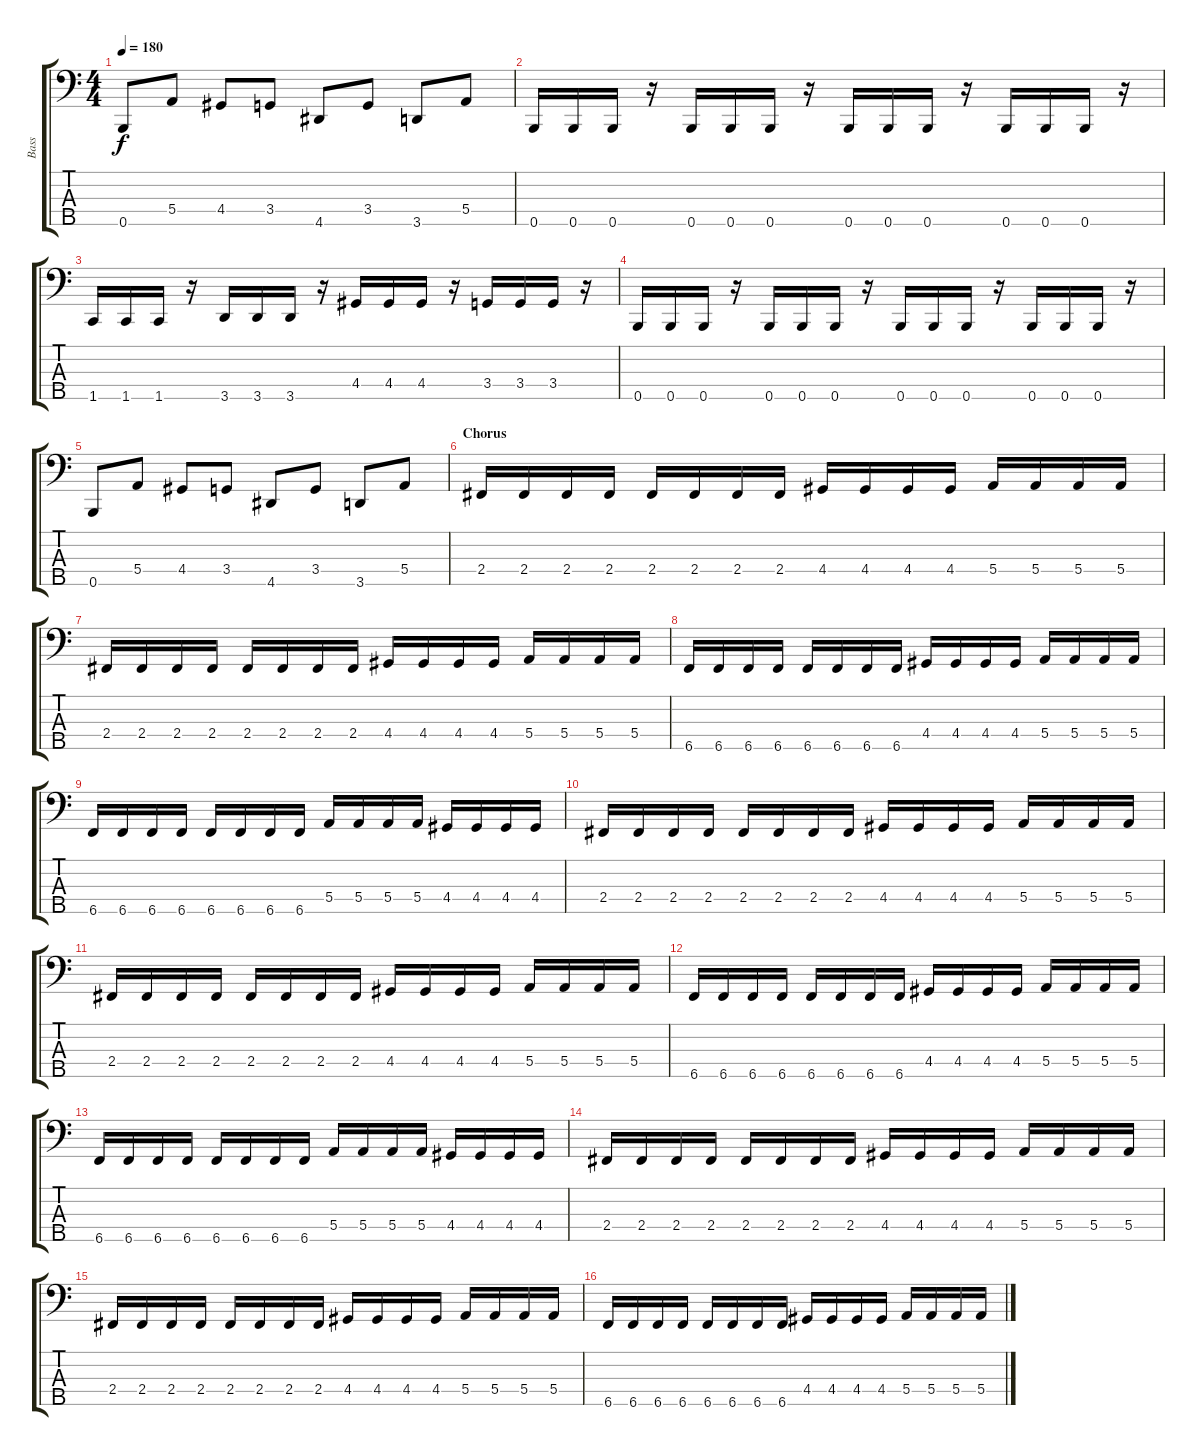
\track ("Bass" "Bass") {instrument electricbassfinger}
\staff {score tabs}
\tuning (G2 D2 A1 E1 B0) {hide}
\ts (4 4)
\tempo 180
\clef f4
\ks c
0.5.8{dy f} 5.4.8 4.4.8 3.4.8 4.5.8 3.4.8 3.5.8 5.4.8 |
0.5.16 0.5.16 0.5.16 r.16 0.5.16 0.5.16 0.5.16 r.16 0.5.16 0.5.16 0.5.16 r.16 0.5.16 0.5.16 0.5.16 r.16 |
1.5.16 1.5.16 1.5.16 r.16 3.5.16 3.5.16 3.5.16 r.16 4.4.16 4.4.16 4.4.16 r.16 3.4.16 3.4.16 3.4.16 r.16 |
0.5.16 0.5.16 0.5.16 r.16 0.5.16 0.5.16 0.5.16 r.16 0.5.16 0.5.16 0.5.16 r.16 0.5.16 0.5.16 0.5.16 r.16 |
0.5.8 5.4.8 4.4.8 3.4.8 4.5.8 3.4.8 3.5.8 5.4.8 |
\section ("" "Chorus")
2.4.16 2.4.16 2.4.16 2.4.16 2.4.16 2.4.16 2.4.16 2.4.16 4.4.16 4.4.16 4.4.16 4.4.16 5.4.16 5.4.16 5.4.16 5.4.16 |
2.4.16 2.4.16 2.4.16 2.4.16 2.4.16 2.4.16 2.4.16 2.4.16 4.4.16 4.4.16 4.4.16 4.4.16 5.4.16 5.4.16 5.4.16 5.4.16 |
6.5.16 6.5.16 6.5.16 6.5.16 6.5.16 6.5.16 6.5.16 6.5.16 4.4.16 4.4.16 4.4.16 4.4.16 5.4.16 5.4.16 5.4.16 5.4.16 |
6.5.16 6.5.16 6.5.16 6.5.16 6.5.16 6.5.16 6.5.16 6.5.16 5.4.16 5.4.16 5.4.16 5.4.16 4.4.16 4.4.16 4.4.16 4.4.16 |
2.4.16 2.4.16 2.4.16 2.4.16 2.4.16 2.4.16 2.4.16 2.4.16 4.4.16 4.4.16 4.4.16 4.4.16 5.4.16 5.4.16 5.4.16 5.4.16 |
2.4.16 2.4.16 2.4.16 2.4.16 2.4.16 2.4.16 2.4.16 2.4.16 4.4.16 4.4.16 4.4.16 4.4.16 5.4.16 5.4.16 5.4.16 5.4.16 |
6.5.16 6.5.16 6.5.16 6.5.16 6.5.16 6.5.16 6.5.16 6.5.16 4.4.16 4.4.16 4.4.16 4.4.16 5.4.16 5.4.16 5.4.16 5.4.16 |
6.5.16 6.5.16 6.5.16 6.5.16 6.5.16 6.5.16 6.5.16 6.5.16 5.4.16 5.4.16 5.4.16 5.4.16 4.4.16 4.4.16 4.4.16 4.4.16 |
2.4.16 2.4.16 2.4.16 2.4.16 2.4.16 2.4.16 2.4.16 2.4.16 4.4.16 4.4.16 4.4.16 4.4.16 5.4.16 5.4.16 5.4.16 5.4.16 |
2.4.16 2.4.16 2.4.16 2.4.16 2.4.16 2.4.16 2.4.16 2.4.16 4.4.16 4.4.16 4.4.16 4.4.16 5.4.16 5.4.16 5.4.16 5.4.16 |
6.5.16 6.5.16 6.5.16 6.5.16 6.5.16 6.5.16 6.5.16 6.5.16 4.4.16 4.4.16 4.4.16 4.4.16 5.4.16 5.4.16 5.4.16 5.4.16
